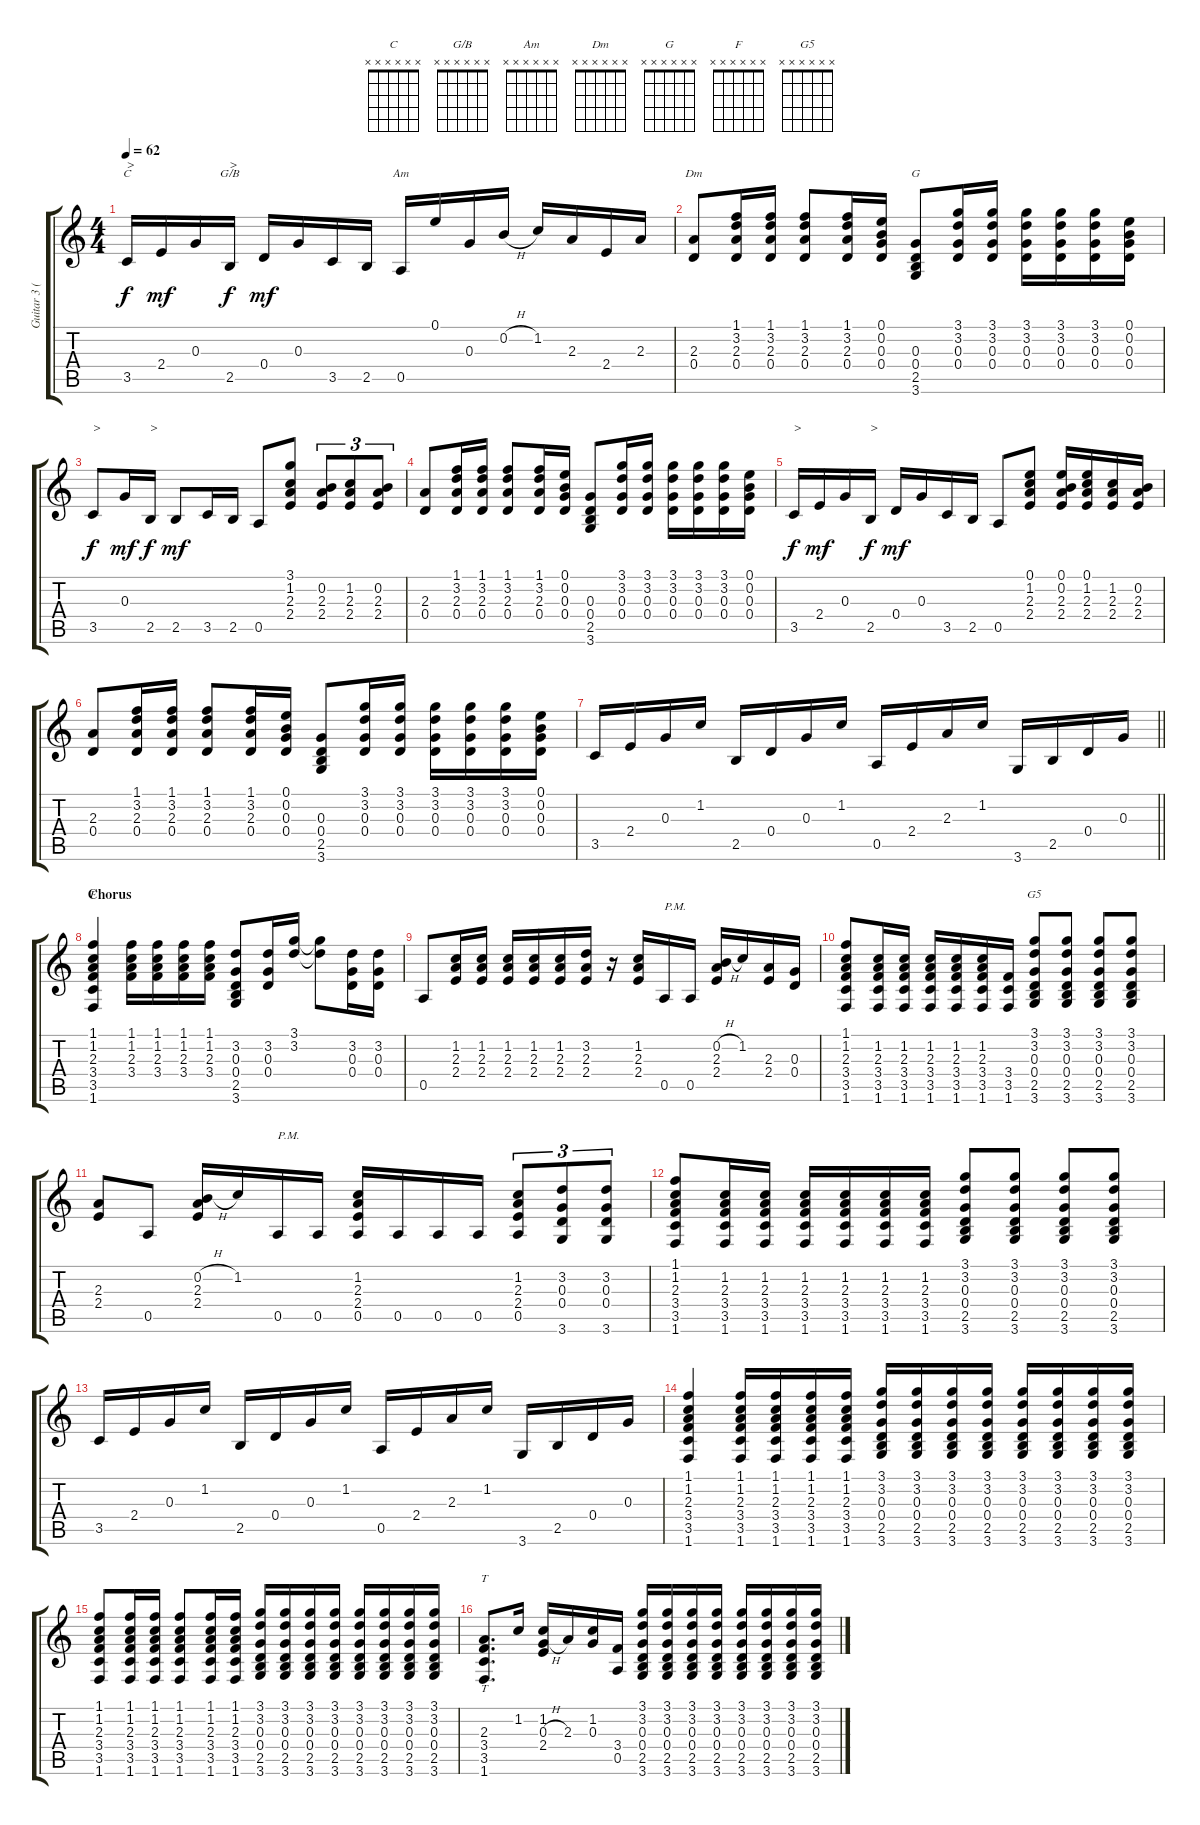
\track ("Guitar 3 (Izzy)" "Guitar 3 (") {instrument electricguitarjazz}
\staff {score tabs}
\tuning (E4 B3 G3 D3 A2 E2) {hide}
\chord ("C" x x x x x x)
\chord ("G/B" x x x x x x)
\chord ("Am" x x x x x x)
\chord ("Dm" x x x x x x)
\chord ("G" x x x x x x)
\chord ("F" x x x x x x)
\chord ("G5" x x x x x x)
\ts (4 4)
\tempo 62
\clef g2
\ks c
3.5.16{ch "C" txt ">" dy f} 2.4.16{dy mf} 0.3.16 2.5.16{ch "G/B" txt ">" dy f} 0.4.16{dy mf} 0.3.16 3.5.16 2.5.16 0.5.16{ch "Am"} 0.1.16 0.3.16 0.2{h}.16 1.2.16 2.3.16 2.4.16 2.3.16 |
(2.3 0.4).8{ch "Dm"} (1.1 3.2 2.3 0.4).16 (1.1 3.2 2.3 0.4).16 (1.1 3.2 2.3 0.4).8 (1.1 3.2 2.3 0.4).16 (0.1 0.2 0.3 0.4).16 (0.3 0.4 2.5 3.6).8{ch "G"} (3.1 3.2 0.3 0.4).16 (3.1 3.2 0.3 0.4).16 (3.1 3.2 0.3 0.4).16 (3.1 3.2 0.3 0.4).16 (3.1 3.2 0.3 0.4).16 (0.1 0.2 0.3 0.4).16 |
3.5.8{txt ">" dy f} 0.3.16{dy mf} 2.5.16{txt ">" dy f} 2.5.8{dy mf} 3.5.16 2.5.16 0.5.8 (3.1 1.2 2.3 2.4).8 (0.2 2.3 2.4).8{tu (3 2)} (1.2 2.3 2.4).8{tu (3 2)} (0.2 2.3 2.4).8{tu (3 2)} |
(2.3 0.4).8 (1.1 3.2 2.3 0.4).16 (1.1 3.2 2.3 0.4).16 (1.1 3.2 2.3 0.4).8 (1.1 3.2 2.3 0.4).16 (0.1 0.2 0.3 0.4).16 (0.3 0.4 2.5 3.6).8 (3.1 3.2 0.3 0.4).16 (3.1 3.2 0.3 0.4).16 (3.1 3.2 0.3 0.4).16 (3.1 3.2 0.3 0.4).16 (3.1 3.2 0.3 0.4).16 (0.1 0.2 0.3 0.4).16 |
3.5.16{txt ">" dy f} 2.4.16{dy mf} 0.3.16 2.5.16{txt ">" dy f} 0.4.16{dy mf} 0.3.16 3.5.16 2.5.16 0.5.8 (0.1 1.2 2.3 2.4).8 (0.1 0.2 2.3 2.4).16 (0.1 1.2 2.3 2.4).16 (1.2 2.3 2.4).16 (0.2 2.3 2.4).16 |
(2.3 0.4).8 (1.1 3.2 2.3 0.4).16 (1.1 3.2 2.3 0.4).16 (1.1 3.2 2.3 0.4).8 (1.1 3.2 2.3 0.4).16 (0.1 0.2 0.3 0.4).16 (0.3 0.4 2.5 3.6).8 (3.1 3.2 0.3 0.4).16 (3.1 3.2 0.3 0.4).16 (3.1 3.2 0.3 0.4).16 (3.1 3.2 0.3 0.4).16 (3.1 3.2 0.3 0.4).16 (0.1 0.2 0.3 0.4).16 |
\barLineRight lightlight
3.5.16 2.4.16 0.3.16 1.2.16 2.5.16 0.4.16 0.3.16 1.2.16 0.5.16 2.4.16 2.3.16 1.2.16 3.6.16 2.5.16 0.4.16 0.3.16 |
\section ("" "Chorus")
(1.1 1.2 2.3 3.4 3.5 1.6).4{ch "F"} (1.1 1.2 2.3 3.4).16 (1.1 1.2 2.3 3.4).16 (1.1 1.2 2.3 3.4).16 (1.1 1.2 2.3 3.4).16 (3.2 0.3 0.4 2.5 3.6).8 (3.2 0.3 0.4).16 (3.1 3.2).16 (3.1{t} 3.2{t}).8 (3.2 0.3 0.4).16 (3.2 0.3 0.4).16 |
0.5.8 (1.2 2.3 2.4).16 (1.2 2.3 2.4).16 (1.2 2.3 2.4).16 (1.2 2.3 2.4).16 (1.2 2.3 2.4).16 (3.2 2.3 2.4).16 r.16 (1.2 2.3 2.4).16 0.5.16{txt "P.M."} 0.5.16 (0.2{h} 2.3 2.4).16 1.2.16 (2.3 2.4).16 (0.3 0.4).16 |
(1.1 1.2 2.3 3.4 3.5 1.6).8 (1.2 2.3 3.4 3.5 1.6).16 (1.2 2.3 3.4 3.5 1.6).16 (1.2 2.3 3.4 3.5 1.6).16 (1.2 2.3 3.4 3.5 1.6).16 (1.2 2.3 3.4 3.5 1.6).16 (3.4 3.5 1.6).16 (3.1 3.2 0.3 0.4 2.5 3.6).8{ch "G5"} (3.1 3.2 0.3 0.4 2.5 3.6).8 (3.1 3.2 0.3 0.4 2.5 3.6).8 (3.1 3.2 0.3 0.4 2.5 3.6).8 |
(2.3 2.4).8 0.5.8 (0.2{h} 2.3 2.4).16 1.2.16 0.5.16{txt "P.M."} 0.5.16 (1.2 2.3 2.4 0.5).16 0.5.16 0.5.16 0.5.16 (1.2 2.3 2.4 0.5).8{tu (3 2)} (3.2 0.3 0.4 3.6).8{tu (3 2)} (3.2 0.3 0.4 3.6).8{tu (3 2)} |
(1.1 1.2 2.3 3.4 3.5 1.6).8 (1.2 2.3 3.4 3.5 1.6).16 (1.2 2.3 3.4 3.5 1.6).16 (1.2 2.3 3.4 3.5 1.6).16 (1.2 2.3 3.4 3.5 1.6).16 (1.2 2.3 3.4 3.5 1.6).16 (1.2 2.3 3.4 3.5 1.6).16 (3.1 3.2 0.3 0.4 2.5 3.6).8 (3.1 3.2 0.3 0.4 2.5 3.6).8 (3.1 3.2 0.3 0.4 2.5 3.6).8 (3.1 3.2 0.3 0.4 2.5 3.6).8 |
3.5.16 2.4.16 0.3.16 1.2.16 2.5.16 0.4.16 0.3.16 1.2.16 0.5.16 2.4.16 2.3.16 1.2.16 3.6.16 2.5.16 0.4.16 0.3.16 |
(1.1 1.2 2.3 3.4 3.5 1.6).4 (1.1 1.2 2.3 3.4 3.5 1.6).16 (1.1 1.2 2.3 3.4 3.5 1.6).16 (1.1 1.2 2.3 3.4 3.5 1.6).16 (1.1 1.2 2.3 3.4 3.5 1.6).16 (3.1 3.2 0.3 0.4 2.5 3.6).16 (3.1 3.2 0.3 0.4 2.5 3.6).16 (3.1 3.2 0.3 0.4 2.5 3.6).16 (3.1 3.2 0.3 0.4 2.5 3.6).16 (3.1 3.2 0.3 0.4 2.5 3.6).16 (3.1 3.2 0.3 0.4 2.5 3.6).16 (3.1 3.2 0.3 0.4 2.5 3.6).16 (3.1 3.2 0.3 0.4 2.5 3.6).16 |
(1.1 1.2 2.3 3.4 3.5 1.6).8 (1.1 1.2 2.3 3.4 3.5 1.6).16 (1.1 1.2 2.3 3.4 3.5 1.6).16 (1.1 1.2 2.3 3.4 3.5 1.6).8 (1.1 1.2 2.3 3.4 3.5 1.6).16 (1.1 1.2 2.3 3.4 3.5 1.6).16 (3.1 3.2 0.3 0.4 2.5 3.6).16 (3.1 3.2 0.3 0.4 2.5 3.6).16 (3.1 3.2 0.3 0.4 2.5 3.6).16 (3.1 3.2 0.3 0.4 2.5 3.6).16 (3.1 3.2 0.3 0.4 2.5 3.6).16 (3.1 3.2 0.3 0.4 2.5 3.6).16 (3.1 3.2 0.3 0.4 2.5 3.6).16 (3.1 3.2 0.3 0.4 2.5 3.6).16 |
(2.3 3.4 3.5 1.6).8{tt d} 1.2.16 (1.2 0.3{h} 2.4).16 2.3.16 (1.2 0.3).16 (3.4 0.5).16 (3.1 3.2 0.3 0.4 2.5 3.6).16 (3.1 3.2 0.3 0.4 2.5 3.6).16 (3.1 3.2 0.3 0.4 2.5 3.6).16 (3.1 3.2 0.3 0.4 2.5 3.6).16 (3.1 3.2 0.3 0.4 2.5 3.6).16 (3.1 3.2 0.3 0.4 2.5 3.6).16 (3.1 3.2 0.3 0.4 2.5 3.6).16 (3.1 3.2 0.3 0.4 2.5 3.6).16
